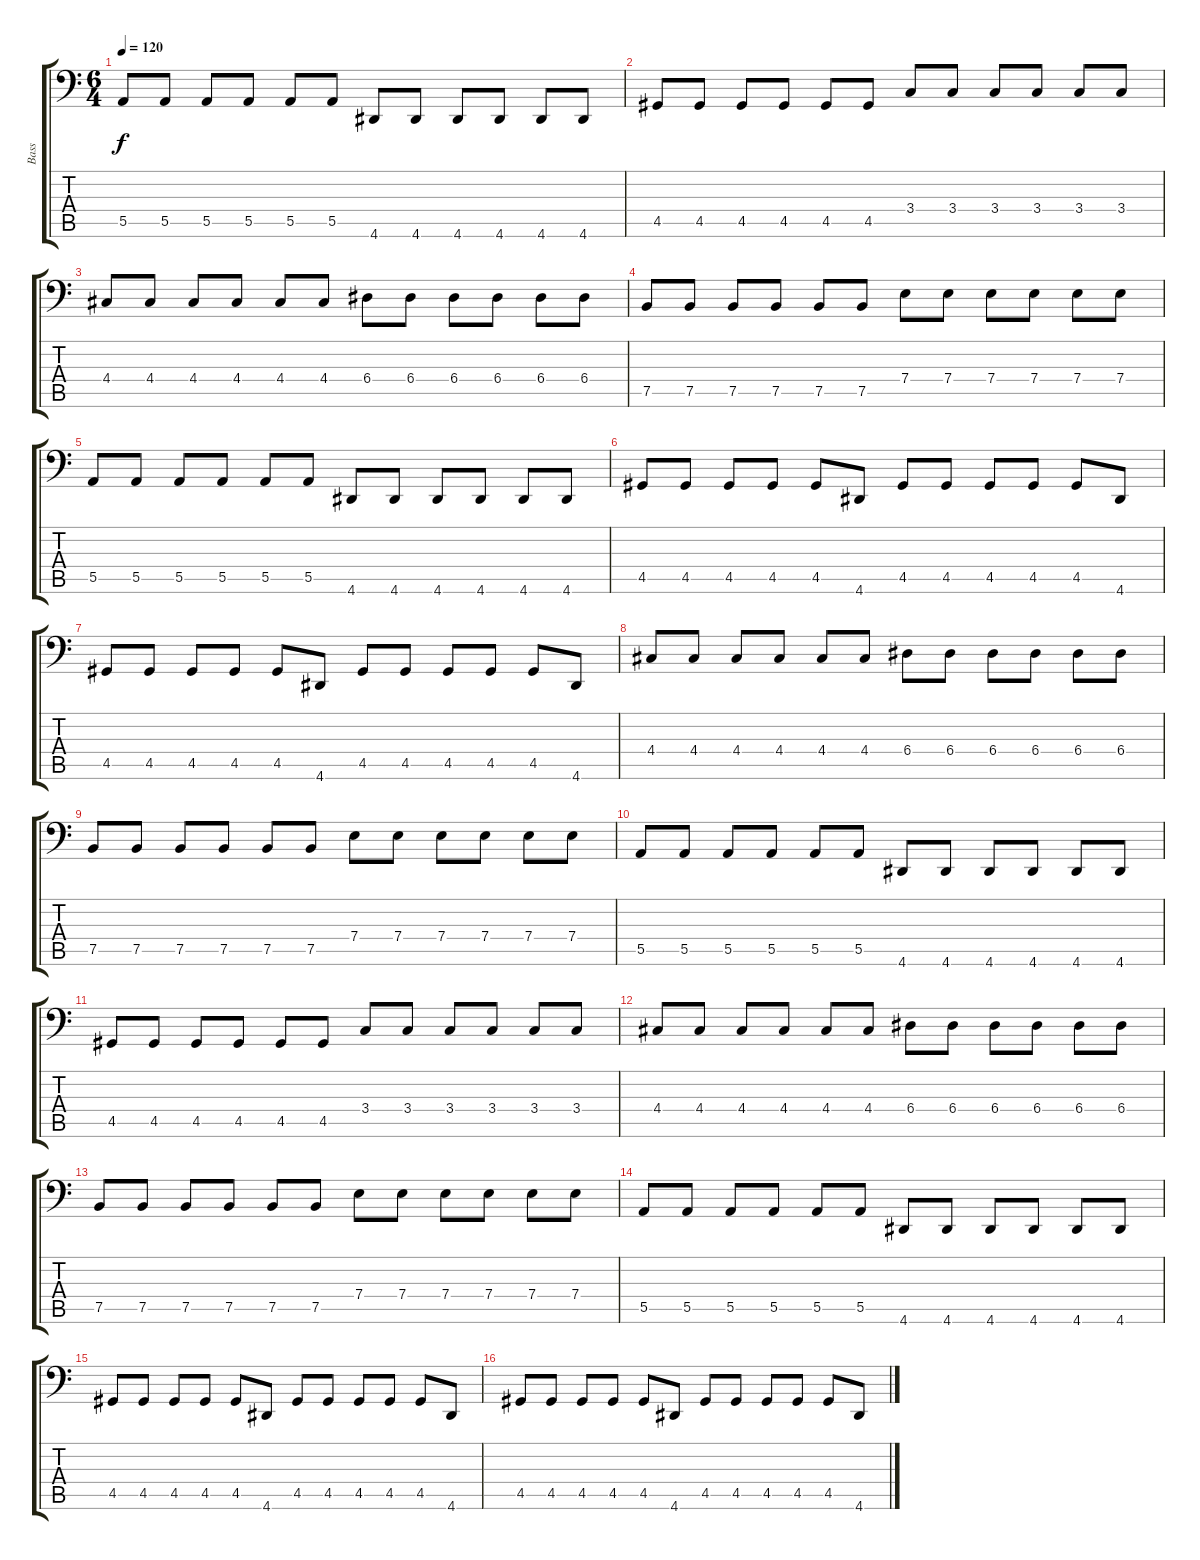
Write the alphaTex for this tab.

\track ("Bass" "Bass") {instrument electricbassfinger}
\staff {score tabs}
\tuning (C3 G2 D2 A1 E1 B0) {hide}
\ts (6 4)
\tempo 120
\clef f4
\ks c
5.5.8{dy f} 5.5.8 5.5.8 5.5.8 5.5.8 5.5.8 4.6.8 4.6.8 4.6.8 4.6.8 4.6.8 4.6.8 |
4.5.8 4.5.8 4.5.8 4.5.8 4.5.8 4.5.8 3.4.8 3.4.8 3.4.8 3.4.8 3.4.8 3.4.8 |
4.4.8 4.4.8 4.4.8 4.4.8 4.4.8 4.4.8 6.4.8 6.4.8 6.4.8 6.4.8 6.4.8 6.4.8 |
7.5.8 7.5.8 7.5.8 7.5.8 7.5.8 7.5.8 7.4.8 7.4.8 7.4.8 7.4.8 7.4.8 7.4.8 |
5.5.8 5.5.8 5.5.8 5.5.8 5.5.8 5.5.8 4.6.8 4.6.8 4.6.8 4.6.8 4.6.8 4.6.8 |
4.5.8 4.5.8 4.5.8 4.5.8 4.5.8 4.6.8 4.5.8 4.5.8 4.5.8 4.5.8 4.5.8 4.6.8 |
4.5.8 4.5.8 4.5.8 4.5.8 4.5.8 4.6.8 4.5.8 4.5.8 4.5.8 4.5.8 4.5.8 4.6.8 |
4.4.8 4.4.8 4.4.8 4.4.8 4.4.8 4.4.8 6.4.8 6.4.8 6.4.8 6.4.8 6.4.8 6.4.8 |
7.5.8 7.5.8 7.5.8 7.5.8 7.5.8 7.5.8 7.4.8 7.4.8 7.4.8 7.4.8 7.4.8 7.4.8 |
5.5.8 5.5.8 5.5.8 5.5.8 5.5.8 5.5.8 4.6.8 4.6.8 4.6.8 4.6.8 4.6.8 4.6.8 |
4.5.8 4.5.8 4.5.8 4.5.8 4.5.8 4.5.8 3.4.8 3.4.8 3.4.8 3.4.8 3.4.8 3.4.8 |
4.4.8 4.4.8 4.4.8 4.4.8 4.4.8 4.4.8 6.4.8 6.4.8 6.4.8 6.4.8 6.4.8 6.4.8 |
7.5.8 7.5.8 7.5.8 7.5.8 7.5.8 7.5.8 7.4.8 7.4.8 7.4.8 7.4.8 7.4.8 7.4.8 |
5.5.8 5.5.8 5.5.8 5.5.8 5.5.8 5.5.8 4.6.8 4.6.8 4.6.8 4.6.8 4.6.8 4.6.8 |
4.5.8 4.5.8 4.5.8 4.5.8 4.5.8 4.6.8 4.5.8 4.5.8 4.5.8 4.5.8 4.5.8 4.6.8 |
4.5.8 4.5.8 4.5.8 4.5.8 4.5.8 4.6.8 4.5.8 4.5.8 4.5.8 4.5.8 4.5.8 4.6.8
